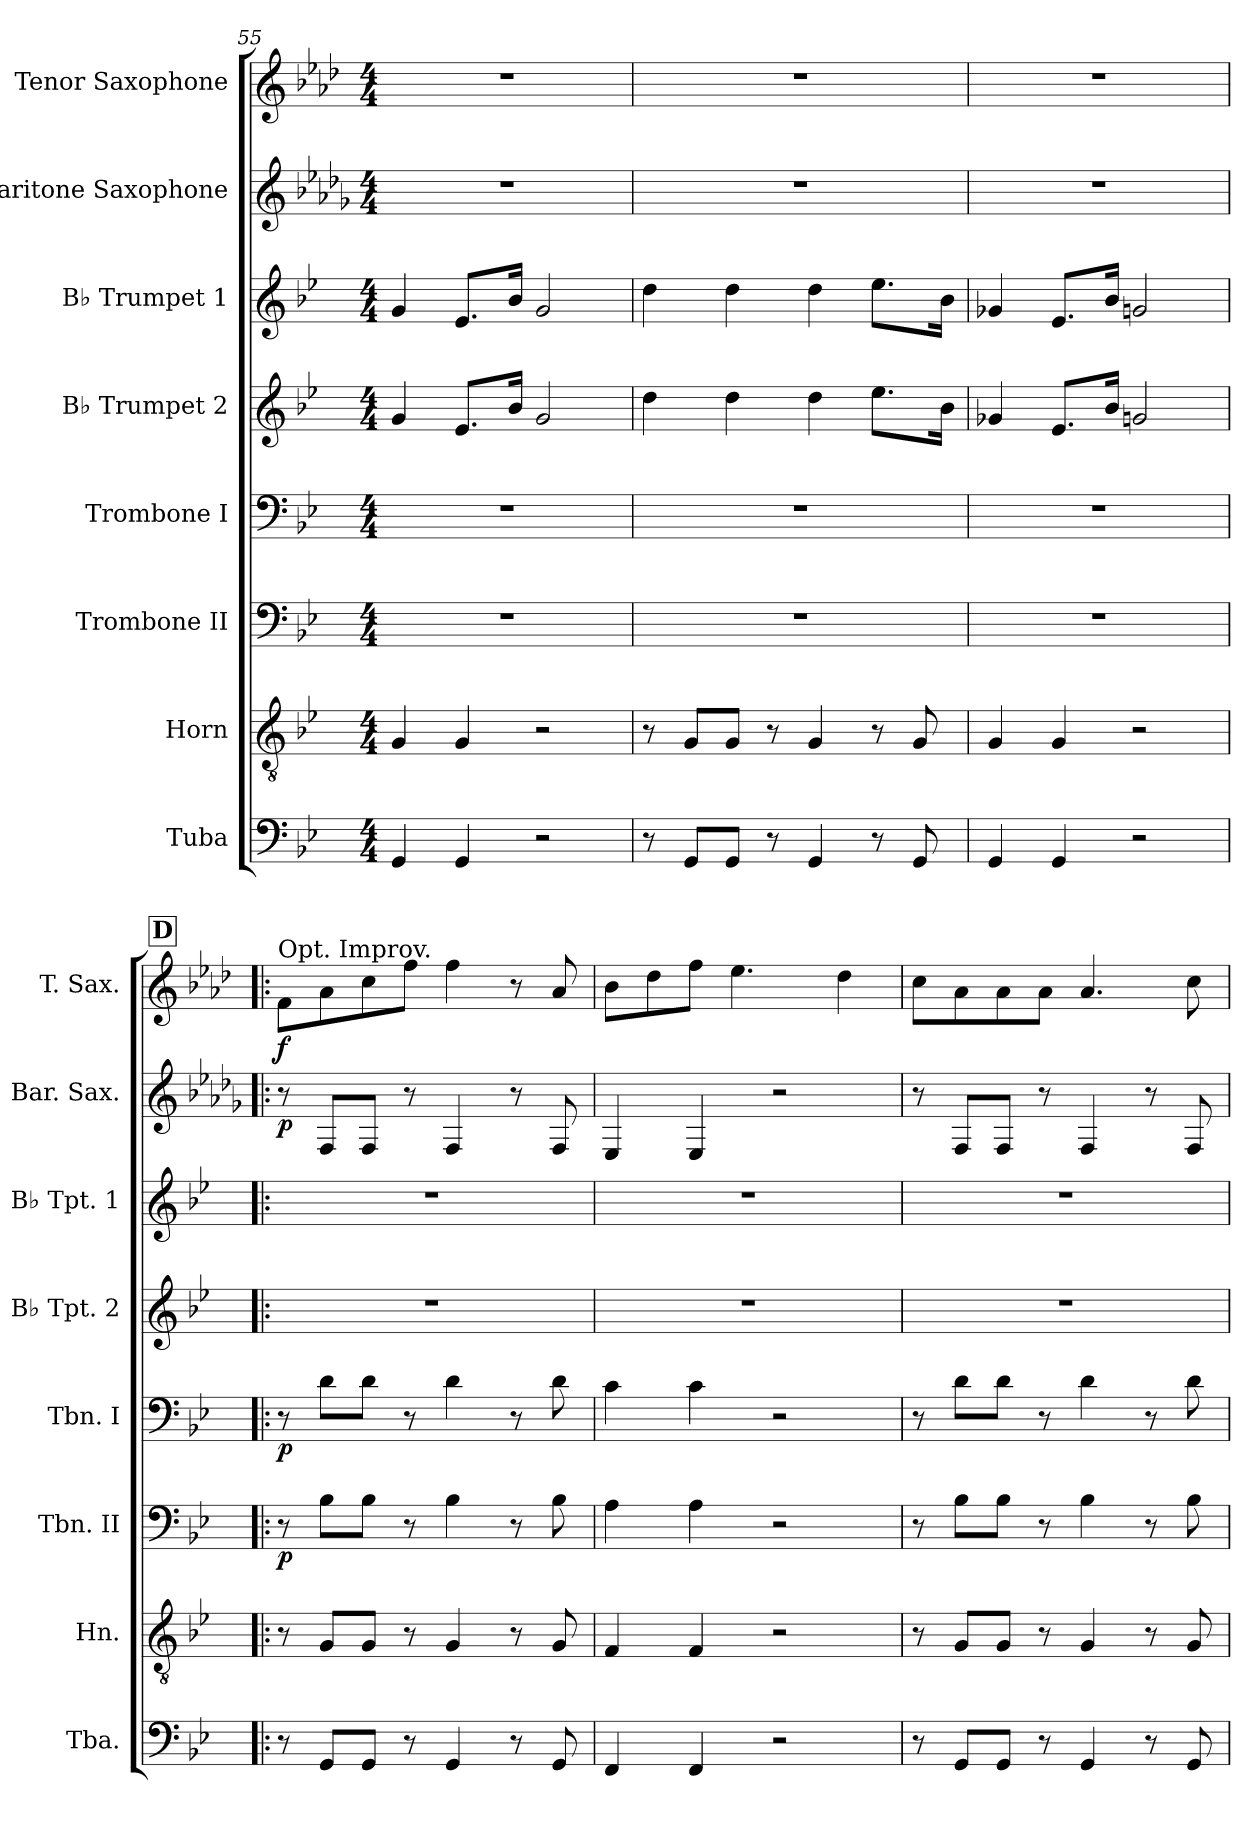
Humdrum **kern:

**kern	**kern	**kern	**dynam	**kern	**dynam	**kern	**kern	**kern	**dynam	**kern	**dynam
*part8	*part7	*part6	*part6	*part5	*part5	*part4	*part3	*part2	*part2	*part1	*part1
*staff8	*staff7	*staff6	*staff6	*staff5	*staff5	*staff4	*staff3	*staff2	*staff2	*staff1	*staff1
*I"Tuba	*I"Horn	*I"Trombone II	*	*I"Trombone I	*	*I"B♭ Trumpet 2	*I"B♭ Trumpet 1	*I"Baritone Saxophone	*	*I"Tenor Saxophone	*
*I'Tba.	*I'Hn.	*I'Tbn. II	*	*I'Tbn. I	*	*I'B♭ Tpt. 2	*I'B♭ Tpt. 1	*I'Bar. Sax.	*	*I'T. Sax.	*
*clefF4	*clefGv2	*clefF4	*	*clefF4	*	*clefG2	*clefG2	*clefG2	*	*clefG2	*
*	*ITrd1c2	*	*	*	*	*ITrd1c2	*ITrd1c2	*ITrd12c21	*	*ITrd8c14	*
*k[b-e-]	*k[b-e-a-d-]	*k[b-e-]	*	*k[b-e-]	*	*k[b-e-a-d-]	*k[b-e-a-d-]	*k[b-e-a-d-g-]	*	*k[b-e-a-d-]	*
*M4/4	*M4/4	*M4/4	*	*M4/4	*	*M4/4	*M4/4	*M4/4	*	*M4/4	*
=55	=55	=55	=55	=55	=55	=55	=55	=55	=55	=55	=55
4GG	4F	1r	.	1r	.	4f!	4f!	1r	.	1r	.
4GG	4F	.	.	.	.	8.d-!L	8.d-!L	.	.	.	.
.	.	.	.	.	.	16a-!Jk	16a-!Jk	.	.	.	.
2r	2r	.	.	.	.	2f!	2f!	.	.	.	.
=56	=56	=56	=56	=56	=56	=56	=56	=56	=56	=56	=56
8r	8r	1r	.	1r	.	4cc!	4cc!	1r	.	1r	.
8GGL	8FL	.	.	.	.	.	.	.	.	.	.
8GGJ	8FJ	.	.	.	.	4cc!	4cc!	.	.	.	.
8r	8r	.	.	.	.	.	.	.	.	.	.
4GG	4F	.	.	.	.	4cc!	4cc!	.	.	.	.
8r	8r	.	.	.	.	8.dd-!L	8.dd-!L	.	.	.	.
8GG	8F	.	.	.	.	.	.	.	.	.	.
.	.	.	.	.	.	16a-!Jk	16a-!Jk	.	.	.	.
=57	=57	=57	=57	=57	=57	=57	=57	=57	=57	=57	=57
4GG	4F	1r	.	1r	.	4f-X!	4f-X!	1r	.	1r	.
4GG	4F	.	.	.	.	8.d-!L	8.d-!L	.	.	.	.
.	.	.	.	.	.	16a-!Jk	16a-!Jk	.	.	.	.
2r	2r	.	.	.	.	2fn!	2fn!	.	.	.	.
!!LO:REH:place=s1:a:B:fs=14:t=D
=58!|:	=58!|:	=58!|:	=58!|:	=58!|:	=58!|:	=58!|:	=58!|:	=58!|:	=58!|:	=58!|:	=58!|:
!	!	!	!	!	!	!	!	!	!	!LO:TX:a:t=Opt. Improv.	!
!	!	!	!LO:DY:b	!	!LO:DY:b	!	!	!	!LO:DY:b	!	!LO:DY:b
8r	8r	8r	p	8r	p	1r	1r	8r	p	8FL	f
8GGL	8FL	8B-!L	.	8dL	.	.	.	8FFL	.	8A-	.
8GGJ	8FJ	8B-!J	.	8dJ	.	.	.	8FFJ	.	8c	.
8r	8r	8r	.	8r	.	.	.	8r	.	8fJ	.
4GG	4F	4B-!	.	4d	.	.	.	4FF	.	4f	.
8r	8r	8r	.	8r	.	.	.	8r	.	8r	.
8GG	8F	8B-!	.	8d	.	.	.	8FF	.	8A-	.
=59	=59	=59	=59	=59	=59	=59	=59	=59	=59	=59	=59
4FF	4E-	4A!	.	4c	.	1r	1r	4EE-	.	8B-L	.
.	.	.	.	.	.	.	.	.	.	8d-	.
4FF	4E-	4A!	.	4c	.	.	.	4EE-	.	8fJ	.
.	.	.	.	.	.	.	.	.	.	4.e-	.
2r	2r	2r	.	2r	.	.	.	2r	.	.	.
.	.	.	.	.	.	.	.	.	.	4d-	.
=60	=60	=60	=60	=60	=60	=60	=60	=60	=60	=60	=60
8r	8r	8r	.	8r	.	1r	1r	8r	.	8cL	.
8GGL	8FL	8B-!L	.	8dL	.	.	.	8FFL	.	8A-	.
8GGJ	8FJ	8B-!J	.	8dJ	.	.	.	8FFJ	.	8A-	.
8r	8r	8r	.	8r	.	.	.	8r	.	8A-J	.
4GG	4F	4B-!	.	4d	.	.	.	4FF	.	4.A-	.
8r	8r	8r	.	8r	.	.	.	8r	.	.	.
8GG	8F	8B-!	.	8d	.	.	.	8FF	.	8c	.
=	=	=	=	=	=	=	=	=	=	=	=
*-	*-	*-	*-	*-	*-	*-	*-	*-	*-	*-	*-
